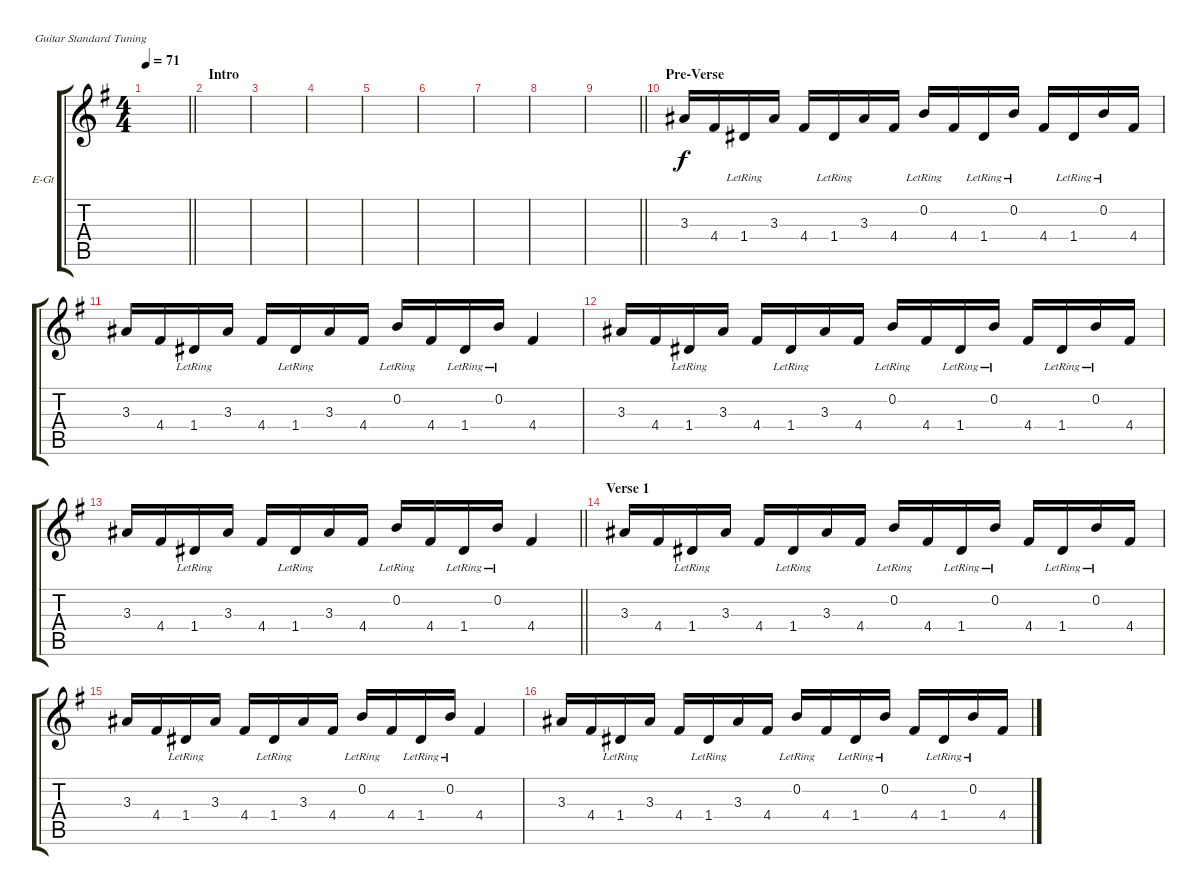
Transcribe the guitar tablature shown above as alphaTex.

\bracketExtendMode groupsimilarinstruments
\firstSystemTrackNameOrientation horizontal
\otherSystemsTrackNameOrientation horizontal
\track ("Electric Guitar" "E-Gt") {instrument electricguitarclean}
\staff {score tabs}
\tuning (E4 B3 G3 D3 A2 E2)
\ts (4 4)
\beaming (8 2 2 2 2)
\tempo 71
\clef g2
\scale
0.511811
\barLineRight lightlight
\ks eminor
|
\section ("" "Intro")
\scale
0.244094 |
\scale
0.244094 |
\scale
0.333333 |
\scale
0.333333 |
\scale
0.333333 |
\scale
0.333333 |
\scale
0.333333 |
\scale
0.333333
\barLineRight lightlight
|
\section ("" "Pre-Verse")
\scale
0.333333 3.3.16 4.4.16 1.4{lr}.16 3.3.16 4.4.16 1.4{lr}.16 3.3.16 4.4.16 0.2{lr}.16 4.4.16 1.4{lr}.16 0.2{lr}.16 4.4.16 1.4{lr}.16 0.2{lr}.16 4.4.16 |
\scale
0.333333 3.3.16 4.4.16 1.4{lr}.16 3.3.16 4.4.16 1.4{lr}.16 3.3.16 4.4.16 0.2{lr}.16 4.4.16 1.4{lr}.16 0.2{lr}.16 4.4.4 |
\scale
0.333333 3.3.16 4.4.16 1.4{lr}.16 3.3.16 4.4.16 1.4{lr}.16 3.3.16 4.4.16 0.2{lr}.16 4.4.16 1.4{lr}.16 0.2{lr}.16 4.4.16 1.4{lr}.16 0.2{lr}.16 4.4.16 |
\scale
0.333333
\barLineRight lightlight
3.3.16 4.4.16 1.4{lr}.16 3.3.16 4.4.16 1.4{lr}.16 3.3.16 4.4.16 0.2{lr}.16 4.4.16 1.4{lr}.16 0.2{lr}.16 4.4.4 |
\section ("" "Verse 1")
\scale
0.333333 3.3.16 4.4.16 1.4{lr}.16 3.3.16 4.4.16 1.4{lr}.16 3.3.16 4.4.16 0.2{lr}.16 4.4.16 1.4{lr}.16 0.2{lr}.16 4.4.16 1.4{lr}.16 0.2{lr}.16 4.4.16 |
\scale
0.333333 3.3.16 4.4.16 1.4{lr}.16 3.3.16 4.4.16 1.4{lr}.16 3.3.16 4.4.16 0.2{lr}.16 4.4.16 1.4{lr}.16 0.2{lr}.16 4.4.4 |
\scale
0.333333 3.3.16 4.4.16 1.4{lr}.16 3.3.16 4.4.16 1.4{lr}.16 3.3.16 4.4.16 0.2{lr}.16 4.4.16 1.4{lr}.16 0.2{lr}.16 4.4.16 1.4{lr}.16 0.2{lr}.16 4.4.16
